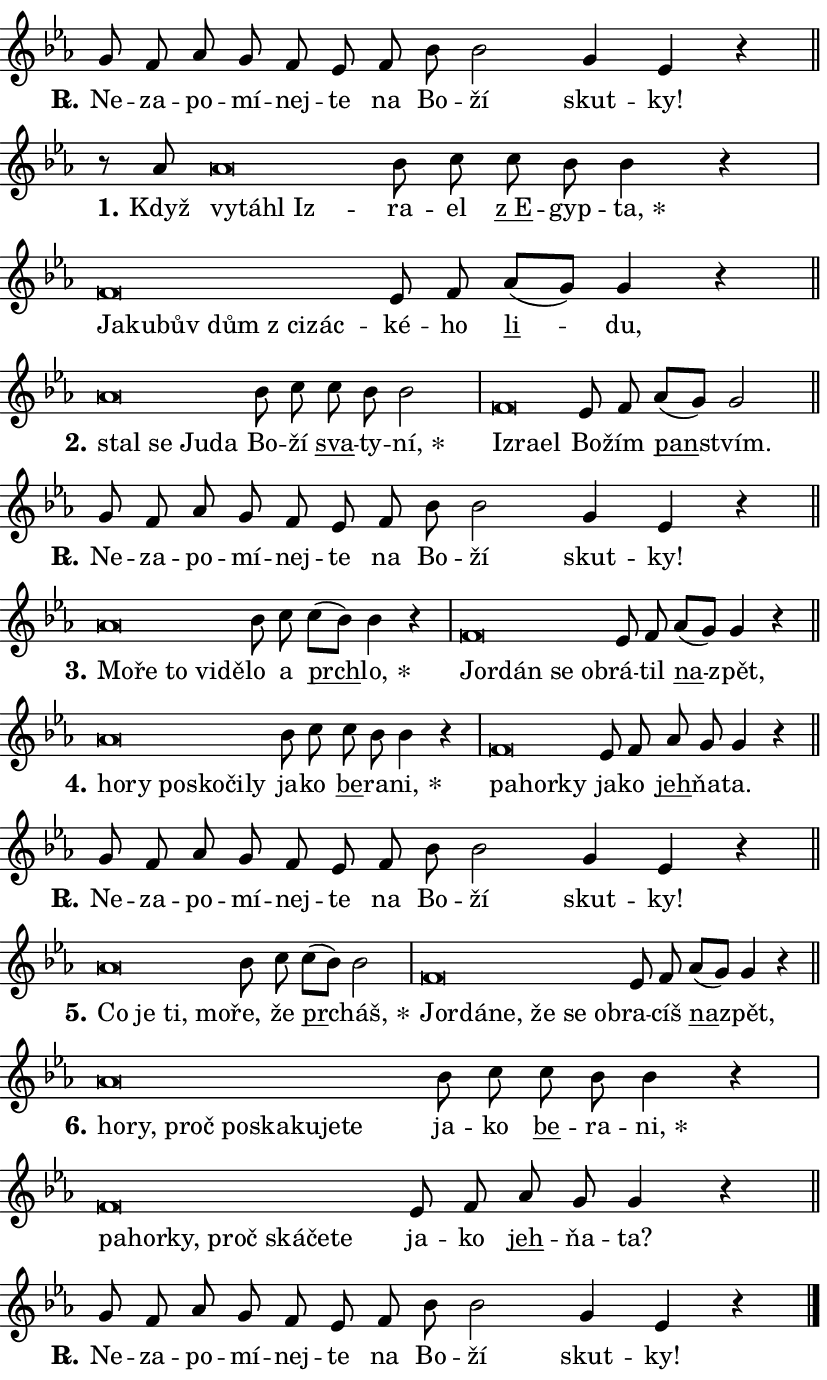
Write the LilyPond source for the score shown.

\version "2.24.0"
\header { tagline = "" }
\paper {
  indent = 0\cm
  top-margin = 0\cm
  right-margin = 0.13\cm % to fit lyric hyphens
  bottom-margin = 0\cm
  left-margin = 0\cm
  paper-width = 14\cm
  page-breaking = #ly:one-page-breaking
  system-system-spacing.basic-distance = #11
  score-system-spacing.basic-distance = #11
  ragged-last = ##f
}


%% Author: Thomas Morley
%% https://lists.gnu.org/archive/html/lilypond-user/2020-05/msg00002.html
#(define (line-position grob)
"Returns position of @var[grob} in current system:
   @code{'start}, if at first time-step
   @code{'end}, if at last time-step
   @code{'middle} otherwise
"
  (let* ((col (ly:item-get-column grob))
         (ln (ly:grob-object col 'left-neighbor))
         (rn (ly:grob-object col 'right-neighbor))
         (col-to-check-left (if (ly:grob? ln) ln col))
         (col-to-check-right (if (ly:grob? rn) rn col))
         (break-dir-left
           (and
             (ly:grob-property col-to-check-left 'non-musical #f)
             (ly:item-break-dir col-to-check-left)))
         (break-dir-right
           (and
             (ly:grob-property col-to-check-right 'non-musical #f)
             (ly:item-break-dir col-to-check-right))))
        (cond ((eqv? 1 break-dir-left) 'start)
              ((eqv? -1 break-dir-right) 'end)
              (else 'middle))))

#(define (tranparent-at-line-position vctor)
  (lambda (grob)
  "Relying on @code{line-position} select the relevant enry from @var{vctor}.
Used to determine transparency,"
    (case (line-position grob)
      ((end) (not (vector-ref vctor 0)))
      ((middle) (not (vector-ref vctor 1)))
      ((start) (not (vector-ref vctor 2))))))

noteHeadBreakVisibility =
#(define-music-function (break-visibility)(vector?)
"Makes @code{NoteHead}s transparent relying on @var{break-visibility}"
#{
  \override NoteHead.transparent =
    #(tranparent-at-line-position break-visibility)
#})

#(define delete-ledgers-for-transparent-note-heads
  (lambda (grob)
    "Reads whether a @code{NoteHead} is transparent.
If so this @code{NoteHead} is removed from @code{'note-heads} from
@var{grob}, which is supposed to be @code{LedgerLineSpanner}.
As a result ledgers are not printed for this @code{NoteHead}"
    (let* ((nhds-array (ly:grob-object grob 'note-heads))
           (nhds-list
             (if (ly:grob-array? nhds-array)
                 (ly:grob-array->list nhds-array)
                 '()))
           ;; Relies on the transparent-property being done before
           ;; Staff.LedgerLineSpanner.after-line-breaking is executed.
           ;; This is fragile ...
           (to-keep
             (remove
               (lambda (nhd)
                 (ly:grob-property nhd 'transparent #f))
               nhds-list)))
      ;; TODO find a better method to iterate over grob-arrays, similiar
      ;; to filter/remove etc for lists
      ;; For now rebuilt from scratch
      (set! (ly:grob-object grob 'note-heads)  '())
      (for-each
        (lambda (nhd)
          (ly:pointer-group-interface::add-grob grob 'note-heads nhd))
        to-keep))))

squashNotes = {
  \override NoteHead.X-extent = #'(-0.2 . 0.2)
  \override NoteHead.Y-extent = #'(-0.75 . 0)
  \override NoteHead.stencil =
    #(lambda (grob)
       (let ((pos (ly:grob-property grob 'staff-position)))
         (begin
           (if (< pos -7) (display "ERROR: Lower brevis then expected\n") (display ""))
           (if (<= pos -6) ly:text-interface::print ly:note-head::print))))
}
unSquashNotes = {
  \revert NoteHead.X-extent
  \revert NoteHead.Y-extent
  \revert NoteHead.stencil
}

hideNotes = \noteHeadBreakVisibility #begin-of-line-visible
unHideNotes = \noteHeadBreakVisibility #all-visible

% work-around for resetting accidentals
% https://lilypond.org/doc/v2.23/Documentation/notation/displaying-rhythms#unmetered-music
cadenzaMeasure = {
  \cadenzaOff
  \partial 1024 s1024
  \cadenzaOn
}

#(define-markup-command (accent layout props text) (markup?)
  "Underline accented syllable"
  (interpret-markup layout props
    #{\markup \override #'(offset . 4.3) \underline { #text }#}))

responsum = \markup \concat {
  "R" \hspace #-1.05 \path #0.1 #'((moveto 0 0.07) (lineto 0.9 0.8)) \hspace #0.05 "."
}

spaceSize = #0.6828661417322834 % exact space size for TeX Gyre Schola

\layout {
  \context {
    \Staff
    \remove "Time_signature_engraver"
    \override LedgerLineSpanner.after-line-breaking = #delete-ledgers-for-transparent-note-heads
  }
  \context {
    \Lyrics {
      \override LyricSpace.minimum-distance = \spaceSize
      \override LyricText.font-name = #"TeX Gyre Schola"
      \override LyricText.font-size = 1
      \override StanzaNumber.font-name = #"TeX Gyre Schola Bold"
      \override StanzaNumber.font-size = 1
    }
  }
  \context {
    \Score 
    \override NoteHead.text =
      #(lambda (grob) 
        (let ((pos (ly:grob-property grob 'staff-position)))
          #{\markup {
            \combine
              \halign #-0.55 \raise #(if (= pos -6) 0 0.5) \override #'(thickness . 2) \draw-line #'(3.2 . 0)
              \musicglyph "noteheads.sM1"
          }#}))
  }
}

% magnetic-lyrics.ily
%
%   written by
%     Jean Abou Samra <jean@abou-samra.fr>
%     Werner Lemberg <wl@gnu.org>
%
%   adapted by
%     Jiri Hon <jiri.hon@gmail.com>
%
% Version 2022-Apr-15

% https://www.mail-archive.com/lilypond-user@gnu.org/msg149350.html

#(define (Left_hyphen_pointer_engraver context)
   "Collect syllable-hyphen-syllable occurrences in lyrics and store
them in properties.  This engraver only looks to the left.  For
example, if the lyrics input is @code{foo -- bar}, it does the
following.

@itemize @bullet
@item
Set the @code{text} property of the @code{LyricHyphen} grob between
@q{foo} and @q{bar} to @code{foo}.

@item
Set the @code{left-hyphen} property of the @code{LyricText} grob with
text @q{foo} to the @code{LyricHyphen} grob between @q{foo} and
@q{bar}.
@end itemize

Use this auxiliary engraver in combination with the
@code{lyric-@/text::@/apply-@/magnetic-@/offset!} hook."
   (let ((hyphen #f)
         (text #f))
     (make-engraver
      (acknowledgers
       ((lyric-syllable-interface engraver grob source-engraver)
        (set! text grob)))
      (end-acknowledgers
       ((lyric-hyphen-interface engraver grob source-engraver)
        ;(when (not (grob::has-interface grob 'lyric-space-interface))
          (set! hyphen grob)));)
      ((stop-translation-timestep engraver)
       (when (and text hyphen)
         (ly:grob-set-object! text 'left-hyphen hyphen))
       (set! text #f)
       (set! hyphen #f)))))

#(define (lyric-text::apply-magnetic-offset! grob)
   "If the space between two syllables is less than the value in
property @code{LyricText@/.details@/.squash-threshold}, move the right
syllable to the left so that it gets concatenated with the left
syllable.

Use this function as a hook for
@code{LyricText@/.after-@/line-@/breaking} if the
@code{Left_@/hyphen_@/pointer_@/engraver} is active."
   (let ((hyphen (ly:grob-object grob 'left-hyphen #f)))
     (when hyphen
       (let ((left-text (ly:spanner-bound hyphen LEFT)))
         (when (grob::has-interface left-text 'lyric-syllable-interface)
           (let* ((common (ly:grob-common-refpoint grob left-text X))
                  (this-x-ext (ly:grob-extent grob common X))
                  (left-x-ext
                   (begin
                     ;; Trigger magnetism for left-text.
                     (ly:grob-property left-text 'after-line-breaking)
                     (ly:grob-extent left-text common X)))
                  ;; `delta` is the gap width between two syllables.
                  (delta (- (interval-start this-x-ext)
                            (interval-end left-x-ext)))
                  (details (ly:grob-property grob 'details))
                  (threshold (assoc-get 'squash-threshold details 0.2)))
             (when (< delta threshold)
               (let* (;; We have to manipulate the input text so that
                      ;; ligatures crossing syllable boundaries are not
                      ;; disabled.  For languages based on the Latin
                      ;; script this is essentially a beautification.
                      ;; However, for non-Western scripts it can be a
                      ;; necessity.
                      (lt (ly:grob-property left-text 'text))
                      (rt (ly:grob-property grob 'text))
                      (is-space (grob::has-interface hyphen 'lyric-space-interface))
                      (space (if is-space " " ""))
                      (extra-delta (if is-space spaceSize 0))
                      ;; Append new syllable.
                      (ltrt-space (if (and (string? lt) (string? rt))
                                (string-append lt space rt)
                                (make-concat-markup (list lt space rt))))
                      ;; Right-align `ltrt` to the right side.
                      (ltrt-space-markup (grob-interpret-markup
                               grob
                               (make-translate-markup
                                (cons (interval-length this-x-ext) 0)
                                (make-right-align-markup ltrt-space)))))
                 (begin
                   ;; Don't print `left-text`.
                   (ly:grob-set-property! left-text 'stencil #f)
                   ;; Set text and stencil (which holds all collected
                   ;; syllables so far) and shift it to the left.
                   (ly:grob-set-property! grob 'text ltrt-space)
                   (ly:grob-set-property! grob 'stencil ltrt-space-markup)
                   (ly:grob-translate-axis! grob (- (- delta extra-delta)) X))))))))))


#(define (lyric-hyphen::displace-bounds-first grob)
   ;; Make very sure this callback isn't triggered too early.
   (let ((left (ly:spanner-bound grob LEFT))
         (right (ly:spanner-bound grob RIGHT)))
     (ly:grob-property left 'after-line-breaking)
     (ly:grob-property right 'after-line-breaking)
     (ly:lyric-hyphen::print grob)))

squashThreshold = #0.4

\layout {
  \context {
    \Lyrics
    \consists #Left_hyphen_pointer_engraver
    \override LyricText.after-line-breaking =
      #lyric-text::apply-magnetic-offset!
    \override LyricHyphen.stencil = #lyric-hyphen::displace-bounds-first
    \override LyricText.details.squash-threshold = \squashThreshold
    \override LyricHyphen.minimum-distance = 0
    \override LyricHyphen.minimum-length = \squashThreshold
  }
}

squashText = \override LyricText.details.squash-threshold = 9999
unSquashText = \override LyricText.details.squash-threshold = \squashThreshold

leftText = \override LyricText.self-alignment-X = #LEFT
unLeftText = \revert LyricText.self-alignment-X

starOffset = #(lambda (grob) 
                (let ((x_offset (ly:self-alignment-interface::aligned-on-x-parent grob)))
                  (if (= x_offset 0) 0 (+ x_offset 1.2))))

star = #(define-music-function (syllable)(string?)
"Append star separator at the end of a syllable"
#{
  \once \override LyricText.X-offset = #starOffset
  \lyricmode { \markup {
    #syllable
    \override #'((font-name . "TeX Gyre Schola Bold")) \hspace #0.2 \lower #0.65 \larger "*"
  } }
#})

starAccent = #(define-music-function (syllable)(string?)
"Append star separator at the end of a syllable and make accent"
#{
  \once \override LyricText.X-offset = #starOffset
  \lyricmode { \markup {
    \accent #syllable
    \override #'((font-name . "TeX Gyre Schola Bold")) \hspace #0.2 \lower #0.65 \larger "*"
  } }
#})

breath = #(define-music-function (syllable)(string?)
"Append breathing indicator at the end of a syllable"
#{
  \lyricmode { \markup { #syllable "+" } }
#})

optionalBreath = #(define-music-function (syllable)(string?)
"Append optional breathing indicator at the end of a syllable"
#{
  \lyricmode { \markup { #syllable "(+)" } }
#})


\score {
    <<
        \new Voice = "melody" { \cadenzaOn \key es \major \relative { g'8 f as g f es \bar "" f bes bes2 g4 es r \cadenzaMeasure \bar "||" \break } }
        \new Lyrics \lyricsto "melody" { \lyricmode { \set stanza = \responsum
Ne -- za -- po -- mí -- nej -- te na Bo -- ží skut -- ky! } }
    >>
    \layout {}
}

\score {
    <<
        \new Voice = "melody" { \cadenzaOn \key es \major \relative { r8 as'8 \squashNotes as\breve*1/16 \hideNotes \breve*1/16 \bar "" \breve*1/16 \breve*1/16 \bar "" \unHideNotes \unSquashNotes bes8 c \bar "" c bes bes4 r \cadenzaMeasure \bar "|" \squashNotes f\breve*1/16 \hideNotes \breve*1/16 \bar "" \breve*1/16 \bar "" \breve*1/16 \bar "" \breve*1/16 \breve*1/16 \bar "" \unHideNotes \unSquashNotes es8 f \bar "" as[( g)] g4 r \cadenzaMeasure \bar "||" \break } }
        \new Lyrics \lyricsto "melody" { \lyricmode { \set stanza = "1."
Když \leftText vy -- \squashText tá -- hl Iz -- \unLeftText \unSquashText ra -- el \markup \accent "z E" -- gyp -- \star ta, \leftText Ja -- \squashText ku -- bův dům "z ci" -- zác -- \unLeftText \unSquashText ké -- ho \markup \accent li -- du, } }
    >>
    \layout {}
}

\score {
    <<
        \new Voice = "melody" { \cadenzaOn \key es \major \relative { \squashNotes as'\breve*1/16 \hideNotes \breve*1/16 \bar "" \breve*1/16 \breve*1/16 \bar "" \unHideNotes \unSquashNotes bes8 c \bar "" c bes bes2 \cadenzaMeasure \bar "|" \squashNotes f\breve*1/16 \hideNotes \breve*1/16 \breve*1/16 \bar "" \unHideNotes \unSquashNotes es8 f \bar "" as[( g)] g2 \cadenzaMeasure \bar "||" \break } }
        \new Lyrics \lyricsto "melody" { \lyricmode { \set stanza = "2."
\leftText stal \squashText se Ju -- da \unLeftText \unSquashText Bo -- ží \markup \accent sva -- ty -- \star ní, \leftText Iz -- \squashText ra -- el \unLeftText \unSquashText Bo -- žím \markup \accent pan -- stvím. } }
    >>
    \layout {}
}

\score {
    <<
        \new Voice = "melody" { \cadenzaOn \key es \major \relative { g'8 f as g f es \bar "" f bes bes2 g4 es r \cadenzaMeasure \bar "||" \break } }
        \new Lyrics \lyricsto "melody" { \lyricmode { \set stanza = \responsum
Ne -- za -- po -- mí -- nej -- te na Bo -- ží skut -- ky! } }
    >>
    \layout {}
}

\score {
    <<
        \new Voice = "melody" { \cadenzaOn \key es \major \relative { \squashNotes as'\breve*1/16 \hideNotes \breve*1/16 \bar "" \breve*1/16 \bar "" \breve*1/16 \breve*1/16 \bar "" \unHideNotes \unSquashNotes bes8 c \bar "" c[( bes)] bes4 r \cadenzaMeasure \bar "|" \squashNotes f\breve*1/16 \hideNotes \breve*1/16 \bar "" \breve*1/16 \breve*1/16 \bar "" \unHideNotes \unSquashNotes es8 f \bar "" as[( g)] g4 r \cadenzaMeasure \bar "||" \break } }
        \new Lyrics \lyricsto "melody" { \lyricmode { \set stanza = "3."
\leftText Mo -- \squashText ře to vi -- dě -- \unLeftText \unSquashText lo a \markup \accent prch -- \star lo, \leftText Jor -- \squashText dán se ob -- \unLeftText \unSquashText rá -- til \markup \accent na -- zpět, } }
    >>
    \layout {}
}

\score {
    <<
        \new Voice = "melody" { \cadenzaOn \key es \major \relative { \squashNotes as'\breve*1/16 \hideNotes \breve*1/16 \bar "" \breve*1/16 \bar "" \breve*1/16 \bar "" \breve*1/16 \breve*1/16 \bar "" \unHideNotes \unSquashNotes bes8 c \bar "" c bes bes4 r \cadenzaMeasure \bar "|" \squashNotes f\breve*1/16 \hideNotes \breve*1/16 \breve*1/16 \bar "" \unHideNotes \unSquashNotes es8 f \bar "" as g g4 r \cadenzaMeasure \bar "||" \break } }
        \new Lyrics \lyricsto "melody" { \lyricmode { \set stanza = "4."
\leftText ho -- \squashText ry po -- sko -- či -- ly \unLeftText \unSquashText ja -- ko \markup \accent be -- ra -- \star ni, \leftText pa -- \squashText hor -- ky \unLeftText \unSquashText ja -- ko \markup \accent jeh -- ňa -- ta. } }
    >>
    \layout {}
}

\score {
    <<
        \new Voice = "melody" { \cadenzaOn \key es \major \relative { g'8 f as g f es \bar "" f bes bes2 g4 es r \cadenzaMeasure \bar "||" \break } }
        \new Lyrics \lyricsto "melody" { \lyricmode { \set stanza = \responsum
Ne -- za -- po -- mí -- nej -- te na Bo -- ží skut -- ky! } }
    >>
    \layout {}
}

\score {
    <<
        \new Voice = "melody" { \cadenzaOn \key es \major \relative { \squashNotes as'\breve*1/16 \hideNotes \breve*1/16 \bar "" \breve*1/16 \breve*1/16 \bar "" \unHideNotes \unSquashNotes bes8 c \bar "" c[( bes)] bes2 \cadenzaMeasure \bar "|" \squashNotes f\breve*1/16 \hideNotes \breve*1/16 \bar "" \breve*1/16 \bar "" \breve*1/16 \bar "" \breve*1/16 \breve*1/16 \bar "" \unHideNotes \unSquashNotes es8 f \bar "" as[( g)] g4 r \cadenzaMeasure \bar "||" \break } }
        \new Lyrics \lyricsto "melody" { \lyricmode { \set stanza = "5."
\leftText Co \squashText je ti, mo -- \unLeftText \unSquashText ře, že \markup \accent pr -- \star cháš, \leftText Jor -- \squashText dá -- ne, že se ob -- \unLeftText \unSquashText ra -- cíš \markup \accent na -- zpět, } }
    >>
    \layout {}
}

\score {
    <<
        \new Voice = "melody" { \cadenzaOn \key es \major \relative { \squashNotes as'\breve*1/16 \hideNotes \breve*1/16 \bar "" \breve*1/16 \bar "" \breve*1/16 \bar "" \breve*1/16 \bar "" \breve*1/16 \bar "" \breve*1/16 \breve*1/16 \bar "" \unHideNotes \unSquashNotes bes8 c \bar "" c bes bes4 r \cadenzaMeasure \bar "|" \squashNotes f\breve*1/16 \hideNotes \breve*1/16 \bar "" \breve*1/16 \bar "" \breve*1/16 \bar "" \breve*1/16 \bar "" \breve*1/16 \breve*1/16 \bar "" \unHideNotes \unSquashNotes es8 f \bar "" as g g4 r \cadenzaMeasure \bar "||" \break } }
        \new Lyrics \lyricsto "melody" { \lyricmode { \set stanza = "6."
\leftText ho -- \squashText ry, proč po -- ska -- ku -- je -- te \unLeftText \unSquashText ja -- ko \markup \accent be -- ra -- \star ni, \leftText pa -- \squashText hor -- ky, proč ská -- če -- te \unLeftText \unSquashText ja -- ko \markup \accent jeh -- ňa -- ta? } }
    >>
    \layout {}
}

\score {
    <<
        \new Voice = "melody" { \cadenzaOn \key es \major \relative { g'8 f as g f es \bar "" f bes bes2 g4 es r \cadenzaMeasure \bar "||" \break } \bar "|." }
        \new Lyrics \lyricsto "melody" { \lyricmode { \set stanza = \responsum
Ne -- za -- po -- mí -- nej -- te na Bo -- ží skut -- ky! } }
    >>
    \layout {}
}
